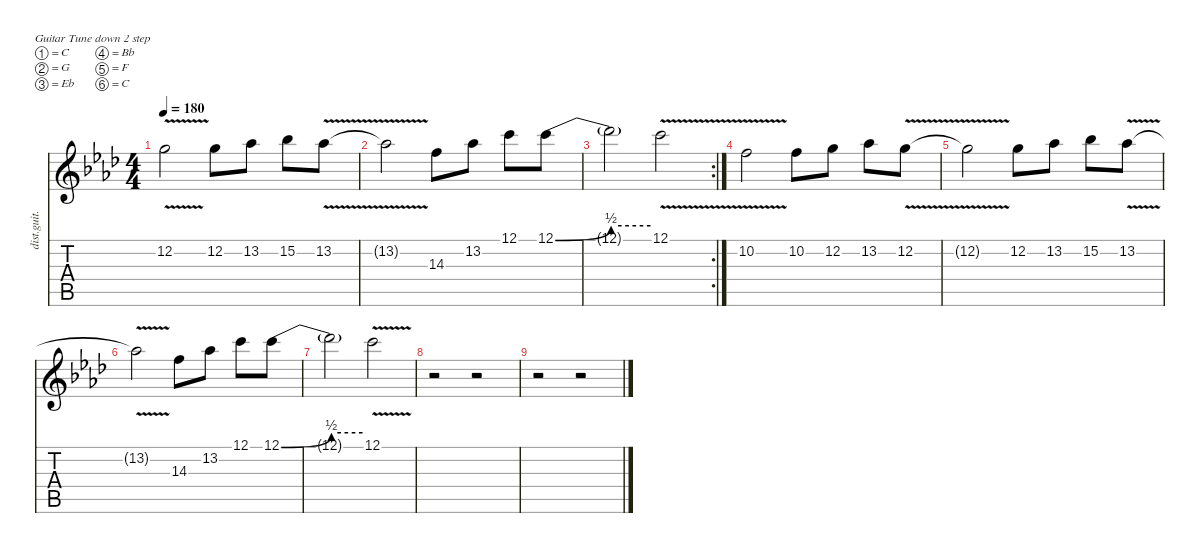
\defaultSystemsLayout 4
\hideDynamics
\bracketExtendMode nobrackets
\otherSystemsTrackNameOrientation horizontal
\track ("Gtr.4" "dist.guit.") {instrument distortionguitar}
\staff {score tabs}
\tuning (C4 G3 Eb3 Bb2 F2 C2)
\ts (4 4)
\tempo 180
\clef g2
\ks fminor
12.2{v t acc forcenatural}.2{dy f} 12.2{acc forcenatural}.8 13.2{acc b}.8 15.2{acc b}.8 13.2{v acc b}.8 |
\scale
1.11512 13.2{v t acc b}.2 14.3{acc forcenatural}.8 13.2{acc b}.8 12.1{acc forcenatural}.8 12.1{be (bend 0 0 60 2) acc forcenatural}.8 |
\rc 2
\scale
1.08297 12.1{be (hold 0 2 60 2) t}.2 12.1{v acc forcenatural}.2 |
10.2{v acc forcenatural}.2 10.2{acc forcenatural}.8 12.2{acc forcenatural}.8 13.2{acc b}.8 12.2{v acc forcenatural}.8 |
12.2{v t acc forcenatural}.2 12.2{acc forcenatural}.8 13.2{acc b}.8 15.2{acc b}.8 13.2{v acc b}.8 |
13.2{v t acc b}.2 14.3{acc forcenatural}.8 13.2{acc b}.8 12.1{acc forcenatural}.8 12.1{be (bend 0 0 60 2) acc forcenatural}.8 |
12.1{be (hold 0 2 60 2) t}.2 12.1{v acc forcenatural}.2 |
r.2 r.2 |
r.2 r.2
